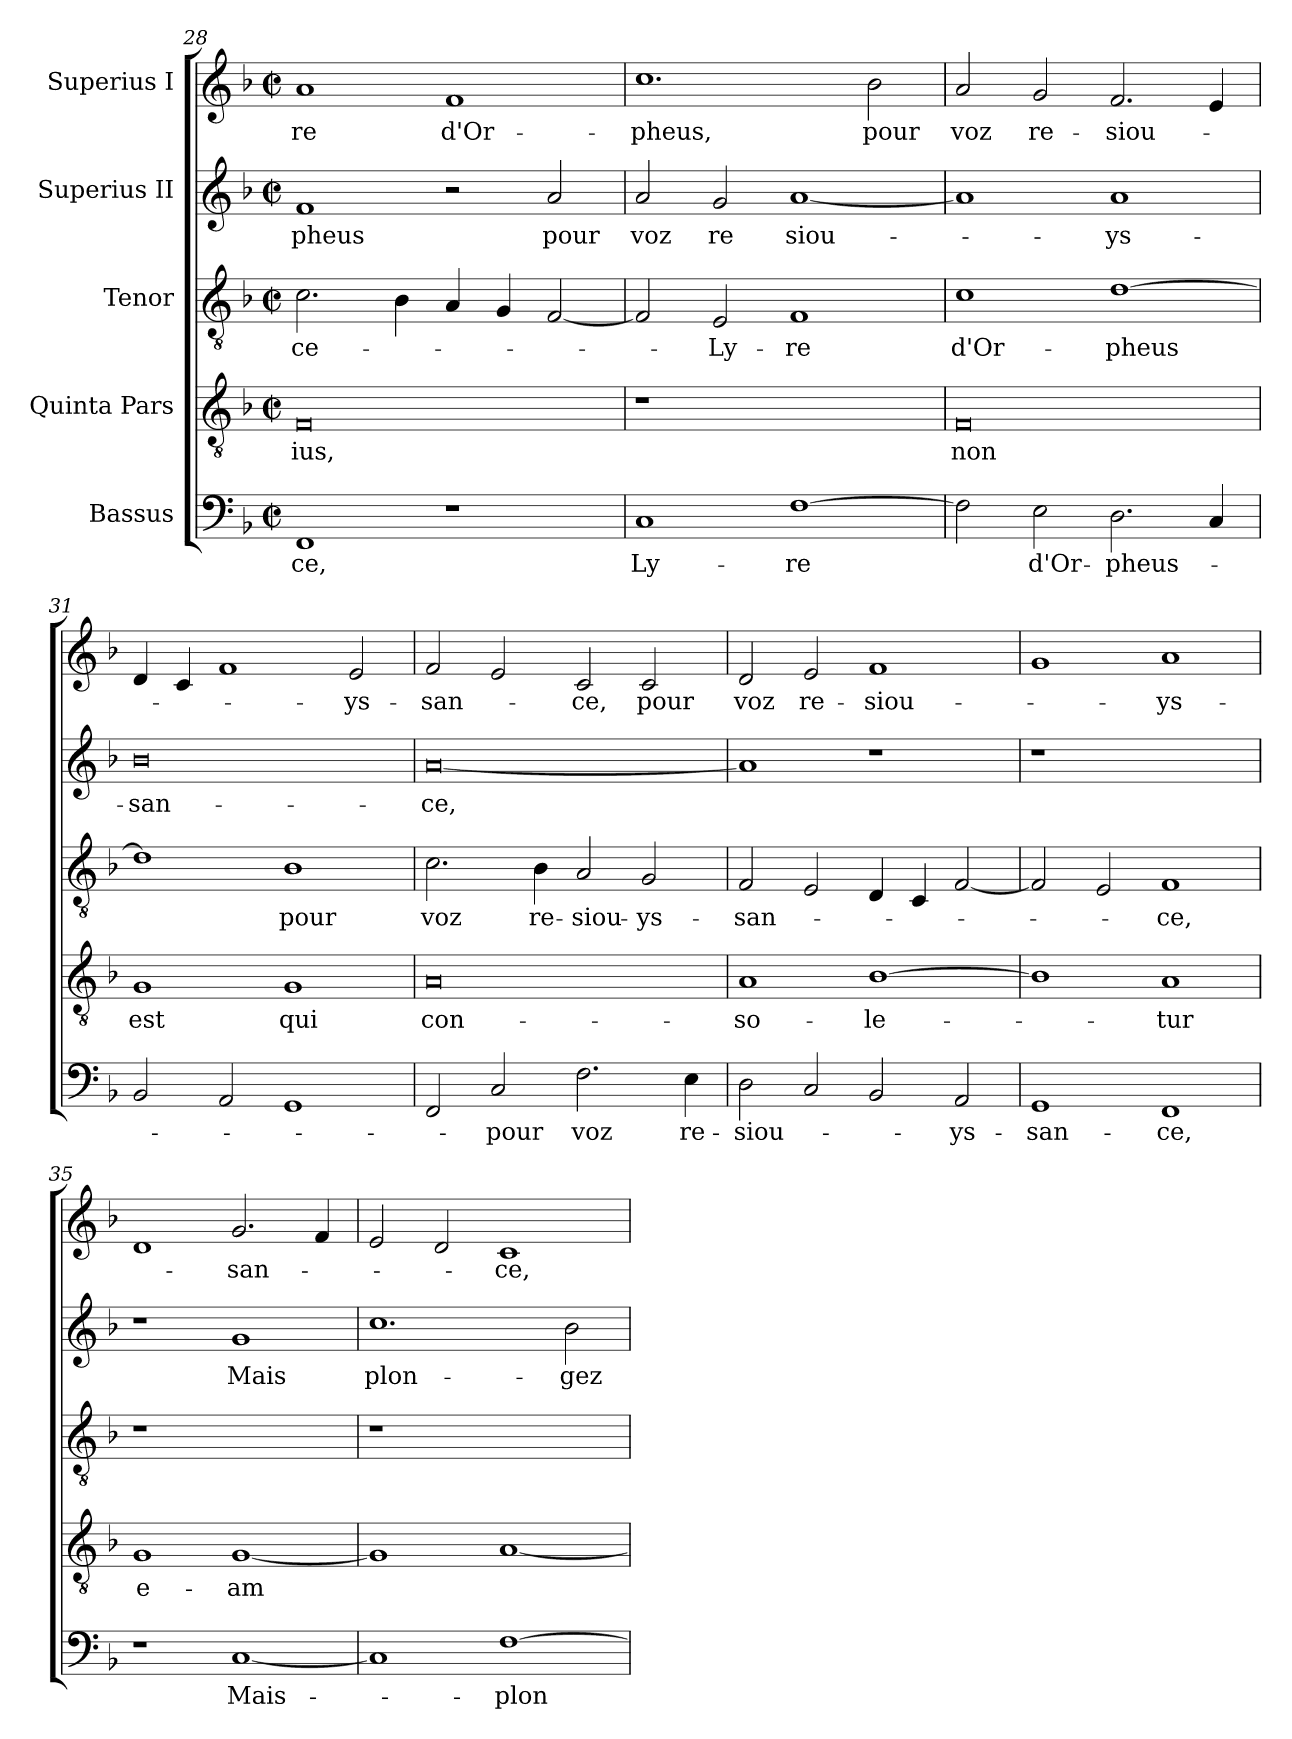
**kern	**text	**kern	**text	**kern	**text	**kern	**text	**kern	**text
*part5	*part5	*part4	*part4	*part3	*part3	*part2	*part2	*part1	*part1
*staff5	*staff5	*staff4	*staff4	*staff3	*staff3	*staff2	*staff2	*staff1	*staff1
*I"Bassus	*	*I"Quinta Pars	*	*I"Tenor	*	*I"Superius II	*	*I"Superius I	*
*clefF4	*	*clefGv2	*	*clefGv2	*	*clefG2	*	*clefG2	*
*k[b-]	*	*k[b-]	*	*k[b-]	*	*k[b-]	*	*k[b-]	*
*F:	*	*F:	*	*F:	*	*F:	*	*F:	*
*M2/2	*	*M2/2	*	*M2/2	*	*M2/2	*	*M2/2	*
*met(c|)	*	*met(c|)	*	*met(c|)	*	*met(c|)	*	*met(c|)	*
=28	=28	=28	=28	=28	=28	=28	=28	=28	=28
1FF	-ce,	0F	-ius,	2.c\	-ce-	1f	-pheus	1a	-re
.	.	.	.	4B-\	.	.	.	.	.
1r	.	.	.	4A/	.	2r	.	1f	d'Or-
.	.	.	.	4G/	.	.	.	.	.
.	.	.	.	[2F/	.	2a/	pour	.	.
=29	=29	=29	=29	=29	=29	=29	=29	=29	=29
1C	Ly-	1r	.	2F/]	.	2a/	voz	1.cc	-pheus,
.	.	.	.	2E/	-Ly-	2g/	re	.	.
[1F	-re	1ryy	.	1F	-re	[1a	siou-	.	.
.	.	.	.	.	.	.	.	2b-\	pour
=30	=30	=30	=30	=30	=30	=30	=30	=30	=30
2F\]	.	0F	non	1c	d'Or-	1a]	.	2a/	voz
2E\	d'Or-	.	.	.	.	.	.	2g/	re-
2.D\	-pheus-	.	.	[1d	-pheus	1a	-ys-	2.f/	-siou-
4C/	.	.	.	.	.	.	.	4e/	.
!!LO:LB:g=z
=31	=31	=31	=31	=31	=31	=31	=31	=31	=31
2BB-/	.	1G	est	1d]	.	0b-	-san-	4d/	.
.	.	.	.	.	.	.	.	4c/	.
2AA/	.	.	.	.	.	.	.	1f	.
1GG	.	1G	qui	1B-	pour	.	.	.	.
.	.	.	.	.	.	.	.	2e/	-ys-
=32	=32	=32	=32	=32	=32	=32	=32	=32	=32
2FF/	.	0A	con-	2.c\	voz	[0a	-ce,	2f/	-san-
2C/	-pour	.	.	.	.	.	.	2e/	.
.	.	.	.	4B-\	re-	.	.	.	.
2.F\	voz	.	.	2A/	-siou-	.	.	2c/	-ce,
.	.	.	.	2G/	-ys-	.	.	2c/	pour
4E\	re-	.	.	.	.	.	.	.	.
=33	=33	=33	=33	=33	=33	=33	=33	=33	=33
2D\	-siou-	1A	-so-	2F/	-san-	1a]	.	2d/	voz
2C/	.	.	.	2E/	.	.	.	2e/	re-
2BB-/	.	[1B-	-le-	4D/	.	1r	.	1f	-siou-
.	.	.	.	4C/	.	.	.	.	.
2AA/	-ys-	.	.	[2F/	.	.	.	.	.
=34	=34	=34	=34	=34	=34	=34	=34	=34	=34
1GG	-san-	1B-]	.	2F/]	.	1r	.	1g	.
.	.	.	.	2E/	.	.	.	.	.
1FF	-ce,	1A	-tur	1F	-ce,	1ryy	.	1a	-ys-
=35	=35	=35	=35	=35	=35	=35	=35	=35	=35
1r	.	1G	e-	1r	.	1r	.	1d	.
[1C	Mais-	[1G	-am	1ryy	.	1g	Mais	2.g/	-san-
.	.	.	.	.	.	.	.	4f/	.
=36	=36	=36	=36	=36	=36	=36	=36	=36	=36
1C]	.	1G]	.	1r	.	1.cc	plon-	2e/	.
.	.	.	.	.	.	.	.	2d/	.
[1F	-plon-	[1A	.	1ryy	.	.	.	1c	-ce,
.	.	.	.	.	.	2b-\	-gez	.	.
=	=	=	=	=	=	=	=	=	=
*-	*-	*-	*-	*-	*-	*-	*-	*-	*-
